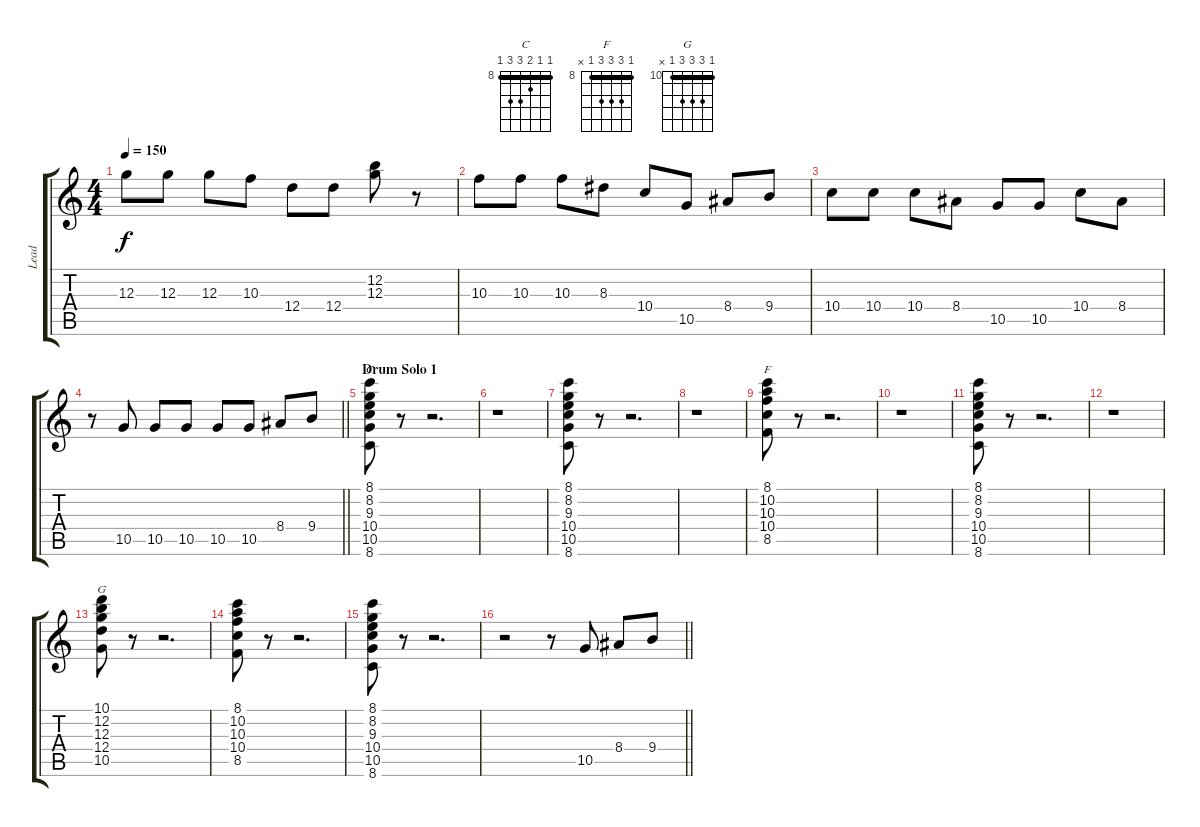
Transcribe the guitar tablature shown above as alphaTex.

\track ("Lead" "Lead") {instrument electricguitarclean}
\staff {score tabs}
\tuning (E4 B3 G3 D3 A2 E2) {hide}
\chord ("C" 8 8 9 10 10 8) {firstfret 8 barre 8}
\chord ("F" 8 10 10 10 8 x) {firstfret 8 barre 8}
\chord ("G" 10 12 12 12 10 x) {firstfret 10 barre 10}
\ts (4 4)
\tempo 150
\clef g2
\ks c
12.3.8{dy f} 12.3.8 12.3.8 10.3.8 12.4.8 12.4.8 (12.2 12.3).8 r.8 |
10.3.8 10.3.8 10.3.8 8.3.8 10.4.8 10.5.8 8.4.8 9.4.8 |
10.4.8 10.4.8 10.4.8 8.4.8 10.5.8 10.5.8 10.4.8 8.4.8 |
\barLineRight lightlight
r.8 10.5.8 10.5.8 10.5.8 10.5.8 10.5.8 8.4.8 9.4.8 |
\section ("" "Drum Solo 1")
(8.1 8.2 9.3 10.4 10.5 8.6).8{ch "C"} r.8 r.2{d} |
r.1 |
(8.1 8.2 9.3 10.4 10.5 8.6).8 r.8 r.2{d} |
r.1 |
(8.1 10.2 10.3 10.4 8.5).8{ch "F"} r.8 r.2{d} |
r.1 |
(8.1 8.2 9.3 10.4 10.5 8.6).8 r.8 r.2{d} |
r.1 |
(10.1 12.2 12.3 12.4 10.5).8{ch "G"} r.8 r.2{d} |
(8.1 10.2 10.3 10.4 8.5).8 r.8 r.2{d} |
(8.1 8.2 9.3 10.4 10.5 8.6).8 r.8 r.2{d} |
\barLineRight lightlight
r.2 r.8 10.5.8 8.4.8 9.4.8
